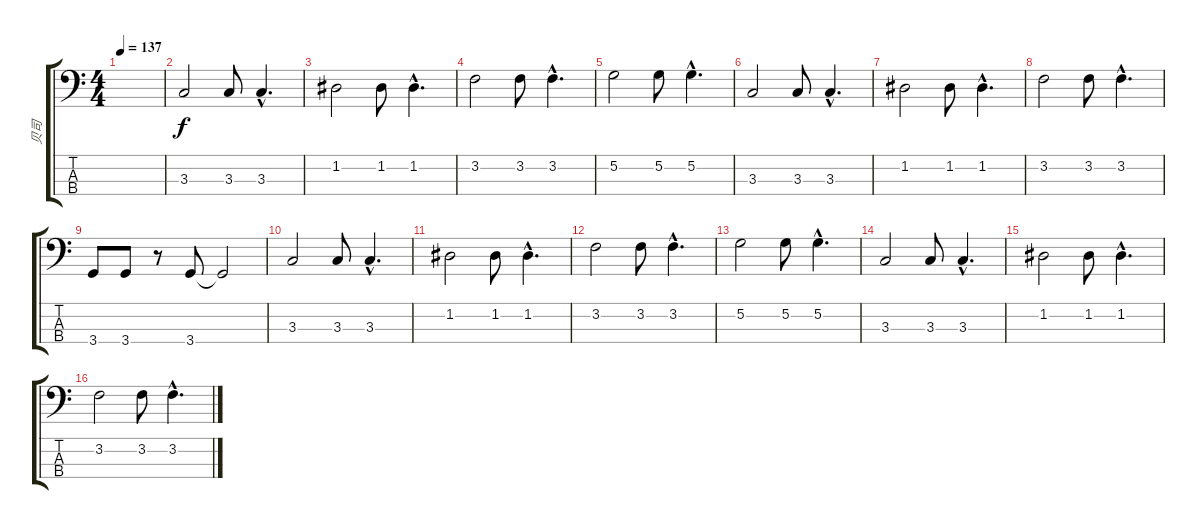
\track ("贝司" "贝司") {instrument electricbassfinger}
\staff {score tabs}
\tuning (G2 D2 A1 E1) {hide}
\ts (4 4)
\tempo 137
\clef f4
\ks c
|
3.3.2 3.3.8 3.3{hac}.4{d} |
1.2.2 1.2.8 1.2{hac}.4{d} |
3.2.2 3.2.8 3.2{hac}.4{d} |
5.2.2 5.2.8 5.2{hac}.4{d} |
3.3.2 3.3.8 3.3{hac}.4{d} |
1.2.2 1.2.8 1.2{hac}.4{d} |
3.2.2 3.2.8 3.2{hac}.4{d} |
3.4.8 3.4.8 r.8 3.4.8 3.4{t}.2 |
3.3.2 3.3.8 3.3{hac}.4{d} |
1.2.2 1.2.8 1.2{hac}.4{d} |
3.2.2 3.2.8 3.2{hac}.4{d} |
5.2.2 5.2.8 5.2{hac}.4{d} |
3.3.2 3.3.8 3.3{hac}.4{d} |
1.2.2 1.2.8 1.2{hac}.4{d} |
3.2.2 3.2.8 3.2{hac}.4{d}
